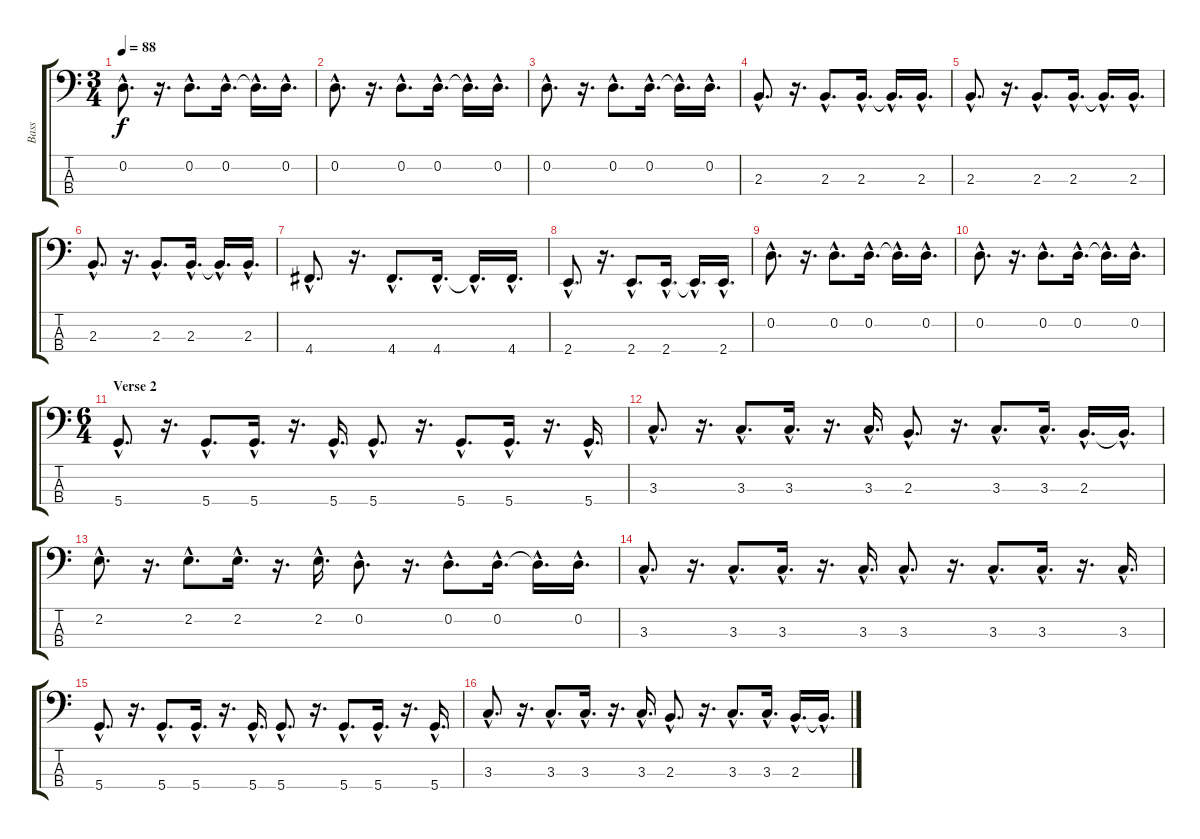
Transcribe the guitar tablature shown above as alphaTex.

\track ("Bass" "Bass") {instrument electricbassfinger}
\staff {score tabs}
\tuning (G2 D2 A1 D1) {hide}
\ts (3 4)
\tempo 88
\clef f4
\ks c
0.2{hac}.8{d dy f} r.16{d} 0.2{hac}.8{d} 0.2{hac}.16{d} 0.2{hac t}.16{d} 0.2{hac}.16{d} |
0.2{hac}.8{d} r.16{d} 0.2{hac}.8{d} 0.2{hac}.16{d} 0.2{hac t}.16{d} 0.2{hac}.16{d} |
0.2{hac}.8{d} r.16{d} 0.2{hac}.8{d} 0.2{hac}.16{d} 0.2{hac t}.16{d} 0.2{hac}.16{d} |
2.3{hac}.8{d} r.16{d} 2.3{hac}.8{d} 2.3{hac}.16{d} 2.3{hac t}.16{d} 2.3{hac}.16{d} |
2.3{hac}.8{d} r.16{d} 2.3{hac}.8{d} 2.3{hac}.16{d} 2.3{hac t}.16{d} 2.3{hac}.16{d} |
2.3{hac}.8{d} r.16{d} 2.3{hac}.8{d} 2.3{hac}.16{d} 2.3{hac t}.16{d} 2.3{hac}.16{d} |
4.4{hac}.8{d} r.16{d} 4.4{hac}.8{d} 4.4{hac}.16{d} 4.4{hac t}.16{d} 4.4{hac}.16{d} |
2.4{hac}.8{d} r.16{d} 2.4{hac}.8{d} 2.4{hac}.16{d} 2.4{hac t}.16{d} 2.4{hac}.16{d} |
0.2{hac}.8{d} r.16{d} 0.2{hac}.8{d} 0.2{hac}.16{d} 0.2{hac t}.16{d} 0.2{hac}.16{d} |
0.2{hac}.8{d} r.16{d} 0.2{hac}.8{d} 0.2{hac}.16{d} 0.2{hac t}.16{d} 0.2{hac}.16{d} |
\ts (6 4)
\section ("" "Verse 2")
5.4{hac}.8{d} r.16{d} 5.4{hac}.8{d} 5.4{hac}.16{d} r.16{d} 5.4{hac}.16{d} 5.4{hac}.8{d} r.16{d} 5.4{hac}.8{d} 5.4{hac}.16{d} r.16{d} 5.4{hac}.16{d} |
3.3{hac}.8{d} r.16{d} 3.3{hac}.8{d} 3.3{hac}.16{d} r.16{d} 3.3{hac}.16{d} 2.3{hac}.8{d} r.16{d} 3.3{hac}.8{d} 3.3{hac}.16{d} 2.3{hac}.16{d} 2.3{hac t}.16{d} |
2.2{hac}.8{d} r.16{d} 2.2{hac}.8{d} 2.2{hac}.16{d} r.16{d} 2.2{hac}.16{d} 0.2{hac}.8{d} r.16{d} 0.2{hac}.8{d} 0.2{hac}.16{d} 0.2{hac t}.16{d} 0.2{hac}.16{d} |
3.3{hac}.8{d} r.16{d} 3.3{hac}.8{d} 3.3{hac}.16{d} r.16{d} 3.3{hac}.16{d} 3.3{hac}.8{d} r.16{d} 3.3{hac}.8{d} 3.3{hac}.16{d} r.16{d} 3.3{hac}.16{d} |
5.4{hac}.8{d} r.16{d} 5.4{hac}.8{d} 5.4{hac}.16{d} r.16{d} 5.4{hac}.16{d} 5.4{hac}.8{d} r.16{d} 5.4{hac}.8{d} 5.4{hac}.16{d} r.16{d} 5.4{hac}.16{d} |
3.3{hac}.8{d} r.16{d} 3.3{hac}.8{d} 3.3{hac}.16{d} r.16{d} 3.3{hac}.16{d} 2.3{hac}.8{d} r.16{d} 3.3{hac}.8{d} 3.3{hac}.16{d} 2.3{hac}.16{d} 2.3{hac t}.16{d}
